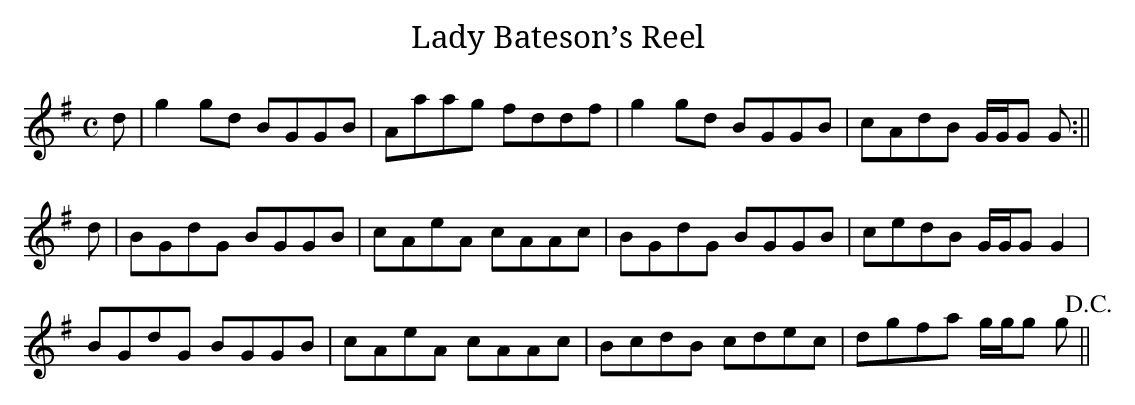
X:1
T:Lady Bateson’s Reel
M:C
L:1/8
K:G
d|g2 gd BGGB|Aaag fddf|g2 gd BGGB|cAdB G/G/G G:||
d|BGdG BGGB|cAeA cAAc|BGdG BGGB|cedB G/G/G G2|
BGdG BGGB|cAeA cAAc|BcdB cdec|dgfa g/g/g g!D.C.!||
